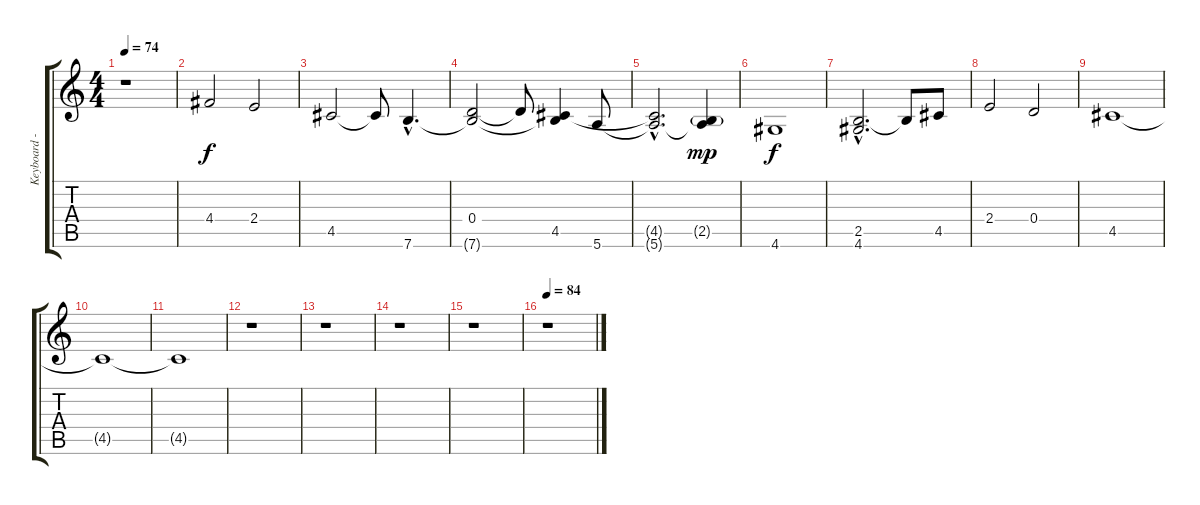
\track ("Keyboard - Fill/Effects" "Keyboard -") {instrument contrabass}
\staff {score tabs}
\tuning (E4 B3 G3 D3 A2 E2) {hide}
\ts (4 4)
\tempo 74
\clef g2
\ks c
r.1{dy f} |
4.4.2 2.4.2 |
4.5.2 4.5{t}.8 7.6{hac}.4{d} |
(0.4 7.6{t}).2 0.4{t}.8 (4.5 7.6{t}).4 5.6.8 |
(4.5{hac t} 5.6{hac t}).2{d} (2.5{g} 5.6{t}).4{dy mp} |
4.6.1{dy f} |
(2.5{hac} 4.6{hac}).2{d} 2.5{t}.8 4.5.8 |
2.4.2 0.4.2 |
4.5.1 |
4.5{t}.1{volume 0} |
4.5{t}.1 |
r.1 |
r.1 |
r.1 |
r.1 |
\tempo 84
r.1
